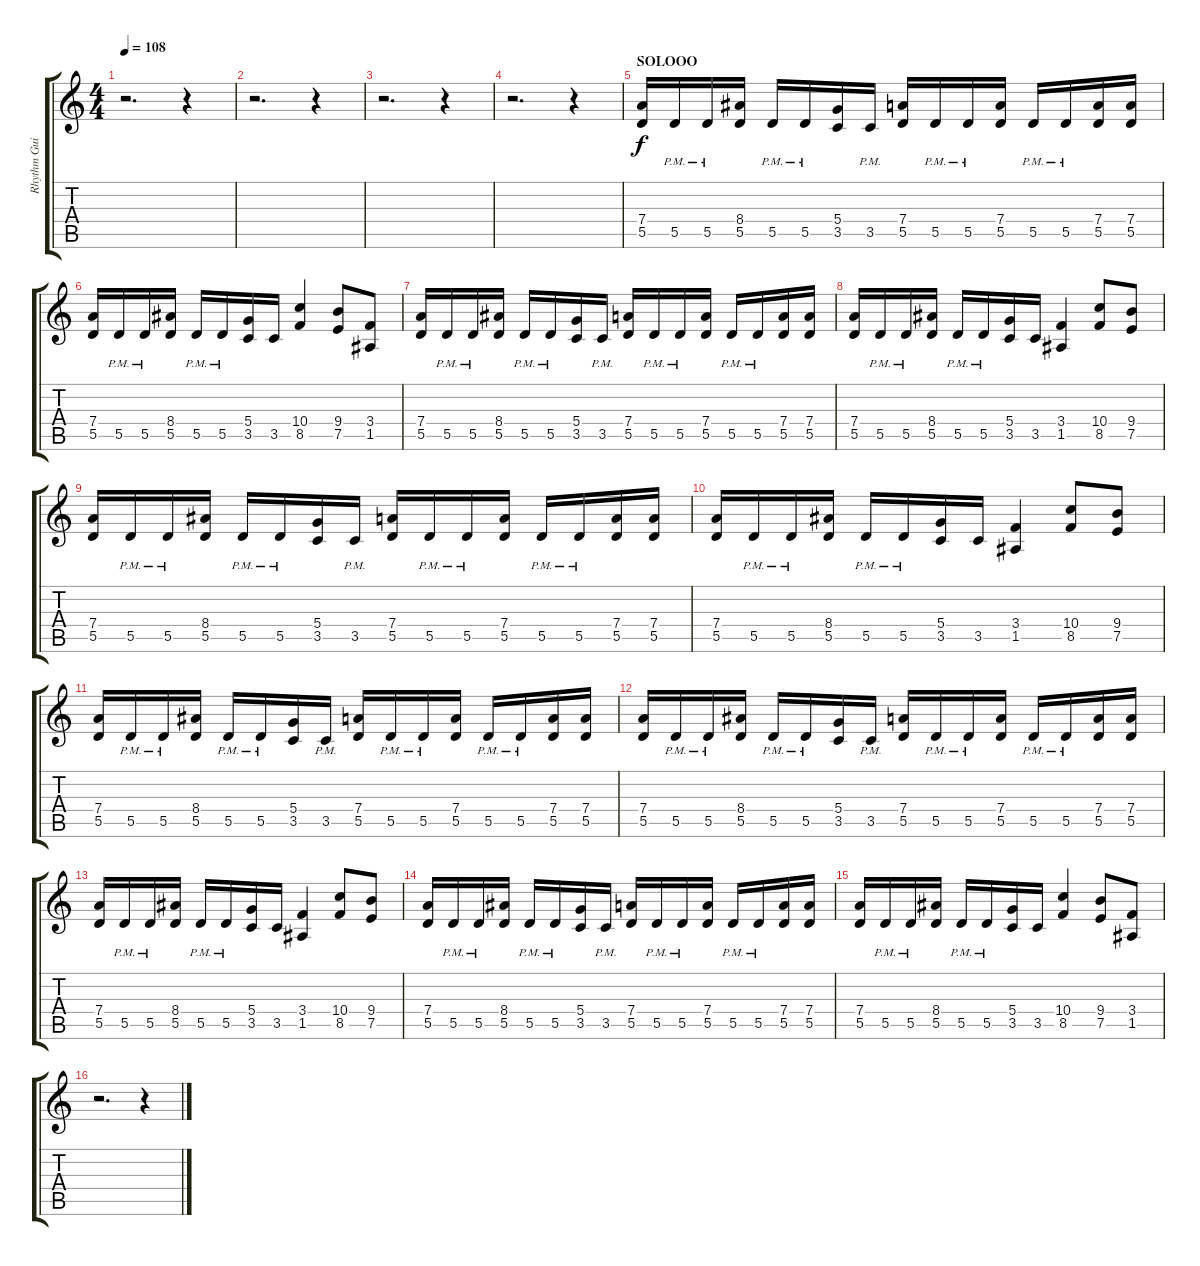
\track ("Rhythm Guitar 1" "Rhythm Gui") {instrument distortionguitar}
\staff {score tabs}
\tuning (E4 B3 G3 D3 A2 E2) {hide}
\ts (4 4)
\tempo 108
\clef g2
\ks c
r.2{d dy f} r.4 |
r.2{d} r.4 |
r.2{d} r.4 |
r.2{d} r.4 |
\section ("" "SOLOOO")
(7.4 5.5).16 5.5{pm}.16 5.5{pm}.16 (8.4 5.5).16 5.5{pm}.16 5.5{pm}.16 (5.4 3.5).16 3.5{pm}.16 (7.4 5.5).16 5.5{pm}.16 5.5{pm}.16 (7.4 5.5).16 5.5{pm}.16 5.5{pm}.16 (7.4 5.5).16 (7.4 5.5).16 |
(7.4 5.5).16 5.5{pm}.16 5.5{pm}.16 (8.4 5.5).16 5.5{pm}.16 5.5{pm}.16 (5.4 3.5).16 3.5.16 (10.4 8.5).4 (9.4 7.5).8 (3.4 1.5).8 |
(7.4 5.5).16 5.5{pm}.16 5.5{pm}.16 (8.4 5.5).16 5.5{pm}.16 5.5{pm}.16 (5.4 3.5).16 3.5{pm}.16 (7.4 5.5).16 5.5{pm}.16 5.5{pm}.16 (7.4 5.5).16 5.5{pm}.16 5.5{pm}.16 (7.4 5.5).16 (7.4 5.5).16 |
(7.4 5.5).16 5.5{pm}.16 5.5{pm}.16 (8.4 5.5).16 5.5{pm}.16 5.5{pm}.16 (5.4 3.5).16 3.5.16 (3.4 1.5).4 (10.4 8.5).8 (9.4 7.5).8 |
(7.4 5.5).16 5.5{pm}.16 5.5{pm}.16 (8.4 5.5).16 5.5{pm}.16 5.5{pm}.16 (5.4 3.5).16 3.5{pm}.16 (7.4 5.5).16 5.5{pm}.16 5.5{pm}.16 (7.4 5.5).16 5.5{pm}.16 5.5{pm}.16 (7.4 5.5).16 (7.4 5.5).16 |
(7.4 5.5).16 5.5{pm}.16 5.5{pm}.16 (8.4 5.5).16 5.5{pm}.16 5.5{pm}.16 (5.4 3.5).16 3.5.16 (3.4 1.5).4 (10.4 8.5).8 (9.4 7.5).8 |
(7.4 5.5).16 5.5{pm}.16 5.5{pm}.16 (8.4 5.5).16 5.5{pm}.16 5.5{pm}.16 (5.4 3.5).16 3.5{pm}.16 (7.4 5.5).16 5.5{pm}.16 5.5{pm}.16 (7.4 5.5).16 5.5{pm}.16 5.5{pm}.16 (7.4 5.5).16 (7.4 5.5).16 |
(7.4 5.5).16 5.5{pm}.16 5.5{pm}.16 (8.4 5.5).16 5.5{pm}.16 5.5{pm}.16 (5.4 3.5).16 3.5{pm}.16 (7.4 5.5).16 5.5{pm}.16 5.5{pm}.16 (7.4 5.5).16 5.5{pm}.16 5.5{pm}.16 (7.4 5.5).16 (7.4 5.5).16 |
(7.4 5.5).16 5.5{pm}.16 5.5{pm}.16 (8.4 5.5).16 5.5{pm}.16 5.5{pm}.16 (5.4 3.5).16 3.5.16 (3.4 1.5).4 (10.4 8.5).8 (9.4 7.5).8 |
(7.4 5.5).16 5.5{pm}.16 5.5{pm}.16 (8.4 5.5).16 5.5{pm}.16 5.5{pm}.16 (5.4 3.5).16 3.5{pm}.16 (7.4 5.5).16 5.5{pm}.16 5.5{pm}.16 (7.4 5.5).16 5.5{pm}.16 5.5{pm}.16 (7.4 5.5).16 (7.4 5.5).16 |
(7.4 5.5).16 5.5{pm}.16 5.5{pm}.16 (8.4 5.5).16 5.5{pm}.16 5.5{pm}.16 (5.4 3.5).16 3.5.16 (10.4 8.5).4 (9.4 7.5).8 (3.4 1.5).8 |
r.2{d} r.4
